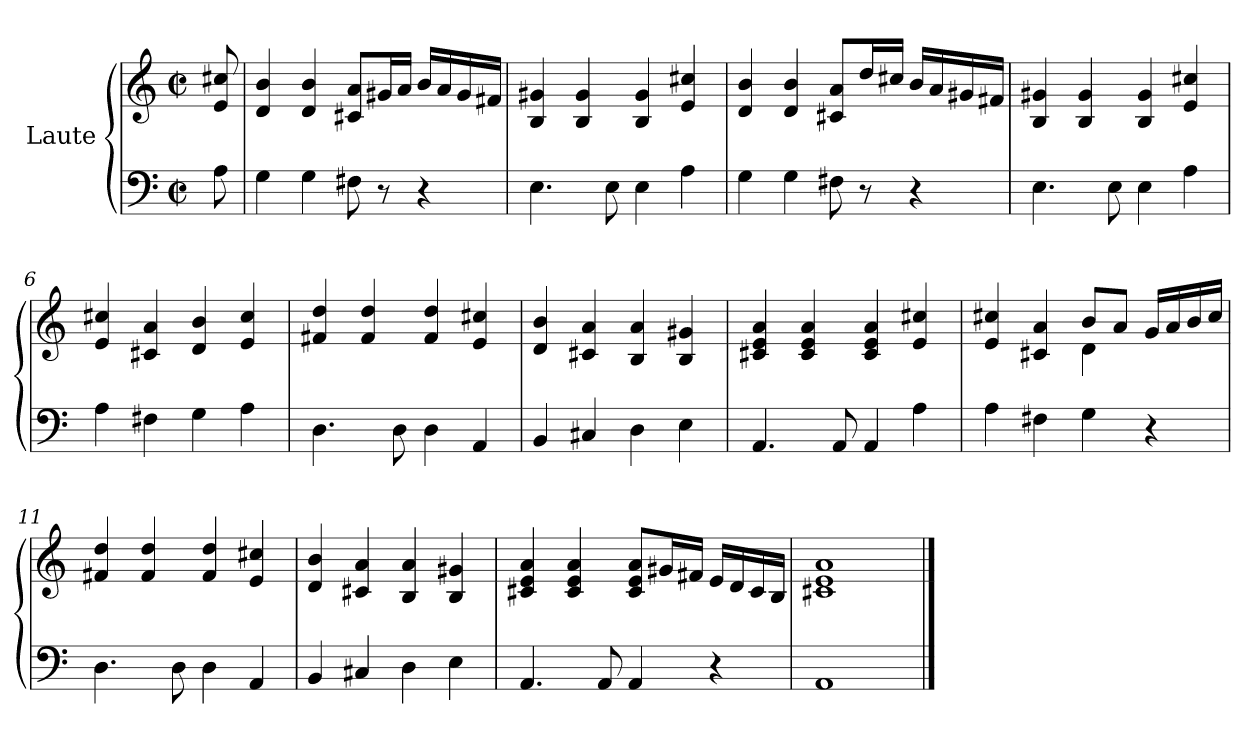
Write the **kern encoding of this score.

**kern	**kern
*part1	*part1
*staff2	*staff1
*I"Laute	*
*clefF4	*clefG2
*k[]	*k[]
*M2/2	*M2/2
*met(c|)	*met(c|)
=1	=1
8A\	8e/ 8cc#X/
=2	=2
4G\	4d/ 4b/
4G\	4d/ 4b/
8F#X\	8c#X/ 8a/L
8r	16g#X/L
.	16a/JJ
4r	16b/LL
.	16a/
.	16g#/
.	16f#X/JJ
=3	=3
4.E\	4B/ 4g#X/
.	4B/ 4g#/
8E\	.
4E\	4B/ 4g#/
4A\	4e/ 4cc#X/
=4	=4
4G\	4d/ 4b/
4G\	4d/ 4b/
8F#X\	8c#X/ 8a/L
8r	16dd/L
.	16cc#X/JJ
4r	16b/LL
.	16a/
.	16g#X/
.	16f#X/JJ
!!LO:LB:g=z
=5	=5
4.E\	4B/ 4g#X/
.	4B/ 4g#/
8E\	.
4E\	4B/ 4g#/
4A\	4e/ 4cc#X/
=6	=6
4A\	4e/ 4cc#X/
4F#X\	4c#X/ 4a/
4G\	4d/ 4b/
4A\	4e/ 4cc#/
=7	=7
4.D\	4f#X/ 4dd/
.	4f#/ 4dd/
8D\	.
4D\	4f#/ 4dd/
4AA/	4e/ 4cc#X/
=8	=8
4BB/	4d/ 4b/
4C#X/	4c#X/ 4a/
4D\	4B/ 4a/
4E\	4B/ 4g#X/
!!LO:LB:g=z
=9	=9
4.AA/	4c#X/ 4e/ 4a/
.	4c#/ 4e/ 4a/
8AA/	.
4AA/	4c#/ 4e/ 4a/
4A\	4e/ 4cc#X/
=10	=10
*	*^
4A\	4e/ 4cc#X/	2ryy
4F#X\	4c#X/ 4a/	.
4G\	8b/L	4d\
.	8a/J	.
4r	16g/LL	4ryy
.	16a/	.
.	16b/	.
.	16cc#/JJ	.
*	*v	*v
=11	=11
4.D\	4f#X/ 4dd/
.	4f#/ 4dd/
8D\	.
4D\	4f#/ 4dd/
4AA/	4e/ 4cc#X/
!!LO:LB:g=z
=12	=12
4BB/	4d/ 4b/
4C#X/	4c#X/ 4a/
4D\	4B/ 4a/
4E\	4B/ 4g#X/
=13	=13
4.AA/	4c#X/ 4e/ 4a/
.	4c#/ 4e/ 4a/
8AA/	.
4AA/	8c#/ 8e/ 8a/L
.	16g#X/L
.	16f#X/JJ
4r	16e/LL
.	16d/
.	16c#/
.	16B/JJ
=14	=14
1AA	1c#X 1e 1a
==	==
*-	*-
